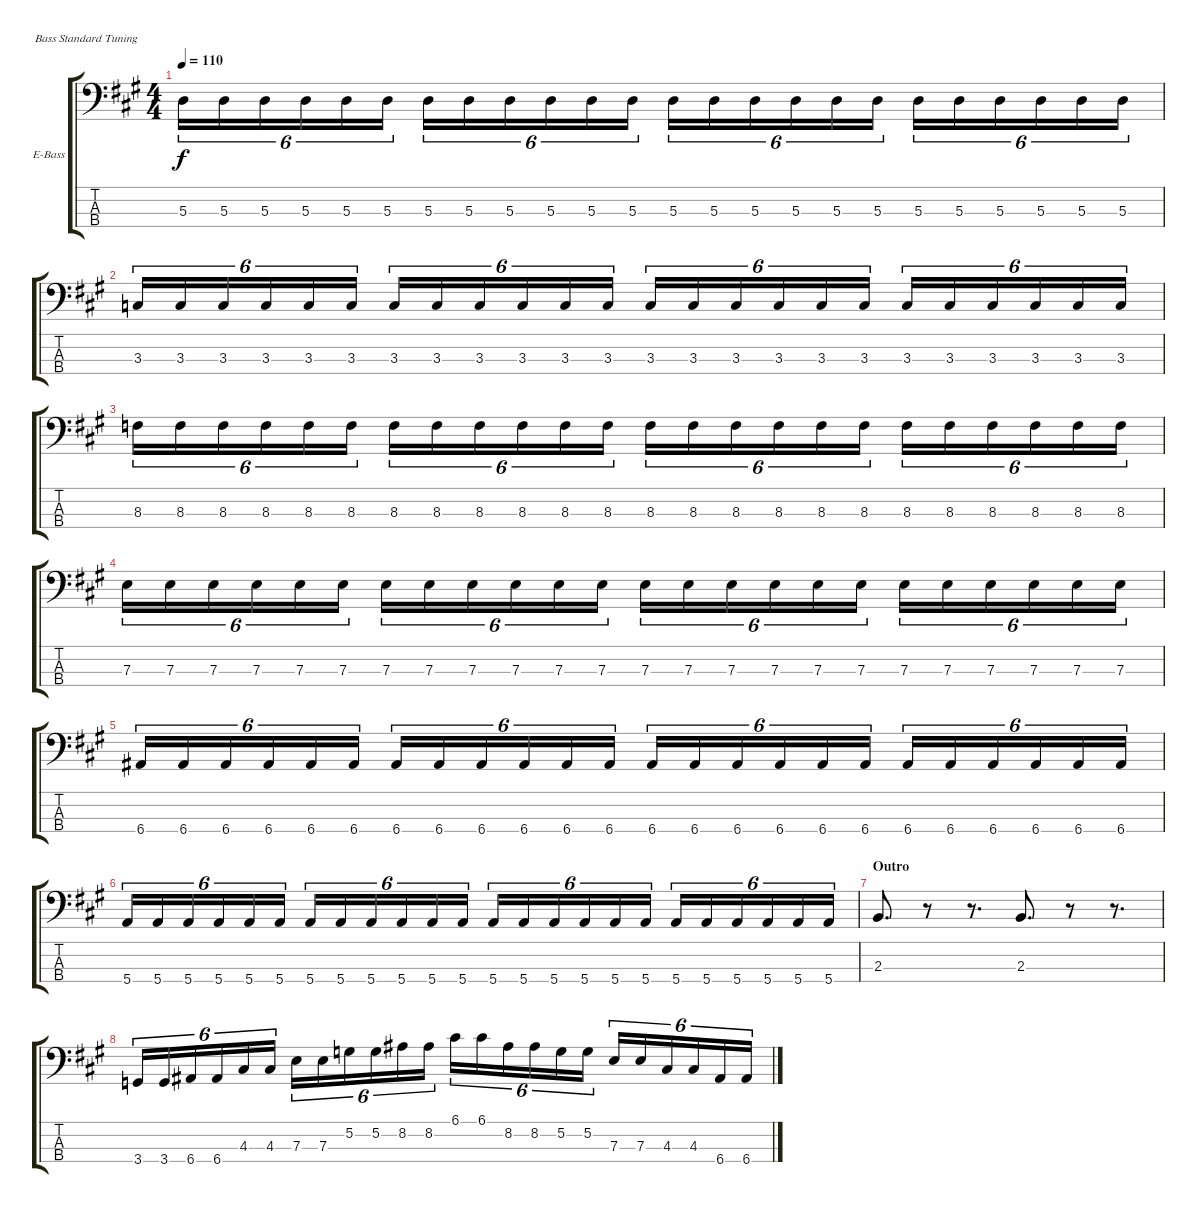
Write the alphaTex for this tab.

\bracketExtendMode groupsimilarinstruments
\firstSystemTrackNameOrientation horizontal
\otherSystemsTrackNameOrientation horizontal
\track ("Bass" "E-Bass") {instrument electricbassfinger}
\staff {score tabs}
\tuning (G2 D2 A1 E1)
\ts (4 4)
\tempo 110
\clef f4
\ks a
5.3.16{tu (6 4) dy f} 5.3.16{tu (6 4)} 5.3.16{tu (6 4)} 5.3.16{tu (6 4)} 5.3.16{tu (6 4)} 5.3.16{tu (6 4)} 5.3.16{tu (6 4)} 5.3.16{tu (6 4)} 5.3.16{tu (6 4)} 5.3.16{tu (6 4)} 5.3.16{tu (6 4)} 5.3.16{tu (6 4)} 5.3.16{tu (6 4)} 5.3.16{tu (6 4)} 5.3.16{tu (6 4)} 5.3.16{tu (6 4)} 5.3.16{tu (6 4)} 5.3.16{tu (6 4)} 5.3.16{tu (6 4)} 5.3.16{tu (6 4)} 5.3.16{tu (6 4)} 5.3.16{tu (6 4)} 5.3.16{tu (6 4)} 5.3.16{tu (6 4)} |
3.3.16{tu (6 4)} 3.3.16{tu (6 4)} 3.3.16{tu (6 4)} 3.3.16{tu (6 4)} 3.3.16{tu (6 4)} 3.3.16{tu (6 4)} 3.3.16{tu (6 4)} 3.3.16{tu (6 4)} 3.3.16{tu (6 4)} 3.3.16{tu (6 4)} 3.3.16{tu (6 4)} 3.3.16{tu (6 4)} 3.3.16{tu (6 4)} 3.3.16{tu (6 4)} 3.3.16{tu (6 4)} 3.3.16{tu (6 4)} 3.3.16{tu (6 4)} 3.3.16{tu (6 4)} 3.3.16{tu (6 4)} 3.3.16{tu (6 4)} 3.3.16{tu (6 4)} 3.3.16{tu (6 4)} 3.3.16{tu (6 4)} 3.3.16{tu (6 4)} |
8.3.16{tu (6 4)} 8.3.16{tu (6 4)} 8.3.16{tu (6 4)} 8.3.16{tu (6 4)} 8.3.16{tu (6 4)} 8.3.16{tu (6 4)} 8.3.16{tu (6 4)} 8.3.16{tu (6 4)} 8.3.16{tu (6 4)} 8.3.16{tu (6 4)} 8.3.16{tu (6 4)} 8.3.16{tu (6 4)} 8.3.16{tu (6 4)} 8.3.16{tu (6 4)} 8.3.16{tu (6 4)} 8.3.16{tu (6 4)} 8.3.16{tu (6 4)} 8.3.16{tu (6 4)} 8.3.16{tu (6 4)} 8.3.16{tu (6 4)} 8.3.16{tu (6 4)} 8.3.16{tu (6 4)} 8.3.16{tu (6 4)} 8.3.16{tu (6 4)} |
7.3.16{tu (6 4)} 7.3.16{tu (6 4)} 7.3.16{tu (6 4)} 7.3.16{tu (6 4)} 7.3.16{tu (6 4)} 7.3.16{tu (6 4)} 7.3.16{tu (6 4)} 7.3.16{tu (6 4)} 7.3.16{tu (6 4)} 7.3.16{tu (6 4)} 7.3.16{tu (6 4)} 7.3.16{tu (6 4)} 7.3.16{tu (6 4)} 7.3.16{tu (6 4)} 7.3.16{tu (6 4)} 7.3.16{tu (6 4)} 7.3.16{tu (6 4)} 7.3.16{tu (6 4)} 7.3.16{tu (6 4)} 7.3.16{tu (6 4)} 7.3.16{tu (6 4)} 7.3.16{tu (6 4)} 7.3.16{tu (6 4)} 7.3.16{tu (6 4)} |
6.4.16{tu (6 4)} 6.4.16{tu (6 4)} 6.4.16{tu (6 4)} 6.4.16{tu (6 4)} 6.4.16{tu (6 4)} 6.4.16{tu (6 4)} 6.4.16{tu (6 4)} 6.4.16{tu (6 4)} 6.4.16{tu (6 4)} 6.4.16{tu (6 4)} 6.4.16{tu (6 4)} 6.4.16{tu (6 4)} 6.4.16{tu (6 4)} 6.4.16{tu (6 4)} 6.4.16{tu (6 4)} 6.4.16{tu (6 4)} 6.4.16{tu (6 4)} 6.4.16{tu (6 4)} 6.4.16{tu (6 4)} 6.4.16{tu (6 4)} 6.4.16{tu (6 4)} 6.4.16{tu (6 4)} 6.4.16{tu (6 4)} 6.4.16{tu (6 4)} |
5.4.16{tu (6 4)} 5.4.16{tu (6 4)} 5.4.16{tu (6 4)} 5.4.16{tu (6 4)} 5.4.16{tu (6 4)} 5.4.16{tu (6 4)} 5.4.16{tu (6 4)} 5.4.16{tu (6 4)} 5.4.16{tu (6 4)} 5.4.16{tu (6 4)} 5.4.16{tu (6 4)} 5.4.16{tu (6 4)} 5.4.16{tu (6 4)} 5.4.16{tu (6 4)} 5.4.16{tu (6 4)} 5.4.16{tu (6 4)} 5.4.16{tu (6 4)} 5.4.16{tu (6 4)} 5.4.16{tu (6 4)} 5.4.16{tu (6 4)} 5.4.16{tu (6 4)} 5.4.16{tu (6 4)} 5.4.16{tu (6 4)} 5.4.16{tu (6 4)} |
\section ("" "Outro")
2.3.8{d} r.8 r.8{d} 2.3.8{d} r.8 r.8{d} |
3.4.16{tu (6 4)} 3.4.16{tu (6 4)} 6.4.16{tu (6 4)} 6.4.16{tu (6 4)} 4.3.16{tu (6 4)} 4.3.16{tu (6 4)} 7.3.16{tu (6 4)} 7.3.16{tu (6 4)} 5.2.16{tu (6 4)} 5.2.16{tu (6 4)} 8.2.16{tu (6 4)} 8.2.16{tu (6 4)} 6.1.16{tu (6 4)} 6.1.16{tu (6 4)} 8.2.16{tu (6 4)} 8.2.16{tu (6 4)} 5.2.16{tu (6 4)} 5.2.16{tu (6 4)} 7.3.16{tu (6 4)} 7.3.16{tu (6 4)} 4.3.16{tu (6 4)} 4.3.16{tu (6 4)} 6.4.16{tu (6 4)} 6.4.16{tu (6 4)}
